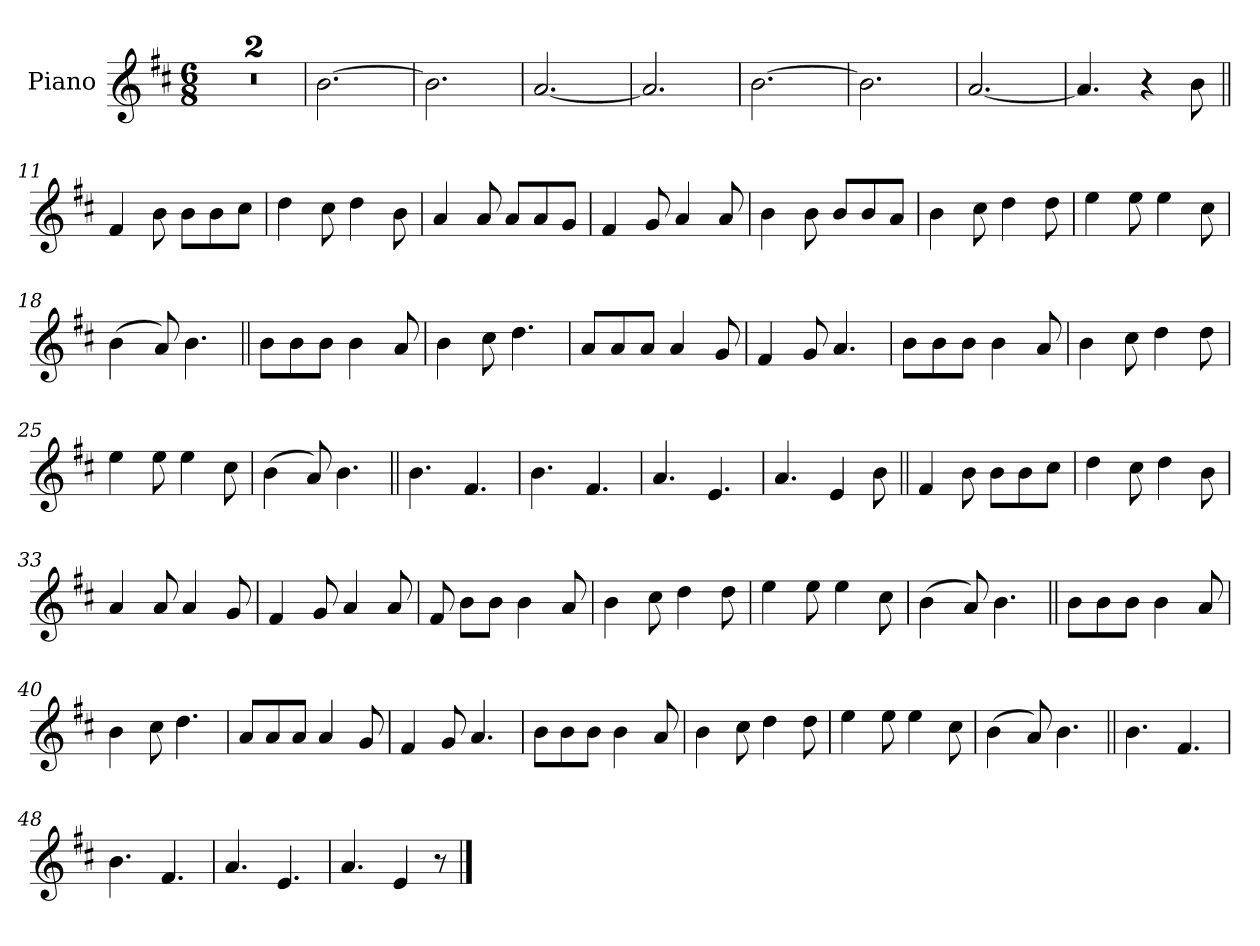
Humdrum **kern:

**kern
*part1
*staff1
*I"Piano
*I'Pno.
*clefG2
*k[f#c#]
*M6/8
*MM168
=1
2.r
=2
2.r
=3
[2.b!
=4
2.b!]
=5
[2.a!
=6
2.a!]
=7
[2.b!
=8
2.b!]
=9
[2.a!
=10
4.a!]
4r
8b
=11||
4f#
8b
8bL
8b
8cc#J
=12
4dd
8cc#
4dd
8b
=13
4a
8a
8aL
8a
8gJ
=14
4f#
8g
4a
8a
=15
4b
8b
8bL
8b
8aJ
=16
4b
8cc#
4dd
8dd
=17
4ee
8ee
4ee
8cc#
=18
(4b
8a)
4.b
=19||
8bL
8b
8bJ
4b
8a
=20
4b
8cc#
4.dd
=21
8aL
8a
8aJ
4a
8g
=22
4f#
8g
4.a
=23
8bL
8b
8bJ
4b
8a
=24
4b
8cc#
4dd
8dd
=25
4ee
8ee
4ee
8cc#
=26
(4b
8a)
4.b
=27||
4.b!
4.f#!
=28
4.b!
4.f#!
=29
4.a!
4.e!
=30
4.a!
4e!
8b
=31||
4f#
8b
8bL
8b
8cc#J
=32
4dd
8cc#
4dd
8b
=33
4a
8a
4a
8g
=34
4f#
8g
4a
8a
=35
8f#
8bL
8bJ
4b
8a
=36
4b
8cc#
4dd
8dd
=37
4ee
8ee
4ee
8cc#
=38
(4b
8a)
4.b
=39||
8bL
8b
8bJ
4b
8a
=40
4b
8cc#
4.dd
=41
8aL
8a
8aJ
4a
8g
=42
4f#
8g
4.a
=43
8bL
8b
8bJ
4b
8a
=44
4b
8cc#
4dd
8dd
=45
4ee
8ee
4ee
8cc#
=46
(4b
8a)
4.b
=47||
4.b!
4.f#!
=48
4.b!
4.f#!
=49
4.a!
4.e!
=50
4.a!
4e!
8r
==
*-
